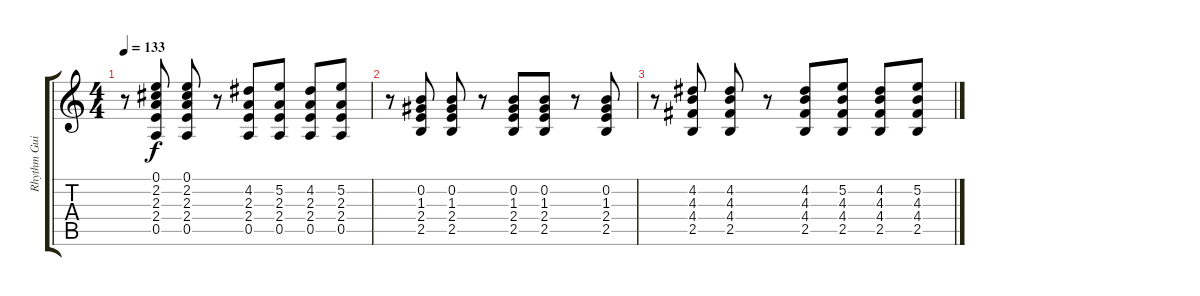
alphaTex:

\track ("Rhythm Guitar" "Rhythm Gui") {instrument overdrivenguitar}
\staff {score tabs}
\tuning (E4 B3 G3 D3 A2 E2) {hide}
\ts (4 4)
\tempo 133
\clef g2
\ks c
r.8{dy f} (0.1 2.2 2.3 2.4 0.5).8 (0.1 2.2 2.3 2.4 0.5).8 r.8 (4.2 2.3 2.4 0.5).8 (5.2 2.3 2.4 0.5).8 (4.2 2.3 2.4 0.5).8 (5.2 2.3 2.4 0.5).8 |
r.8 (0.2 1.3 2.4 2.5).8 (0.2 1.3 2.4 2.5).8 r.8 (0.2 1.3 2.4 2.5).8 (0.2 1.3 2.4 2.5).8 r.8 (0.2 1.3 2.4 2.5).8 |
r.8 (4.2 4.3 4.4 2.5).8 (4.2 4.3 4.4 2.5).8 r.8 (4.2 4.3 4.4 2.5).8 (5.2 4.3 4.4 2.5).8 (4.2 4.3 4.4 2.5).8 (5.2 4.3 4.4 2.5).8
